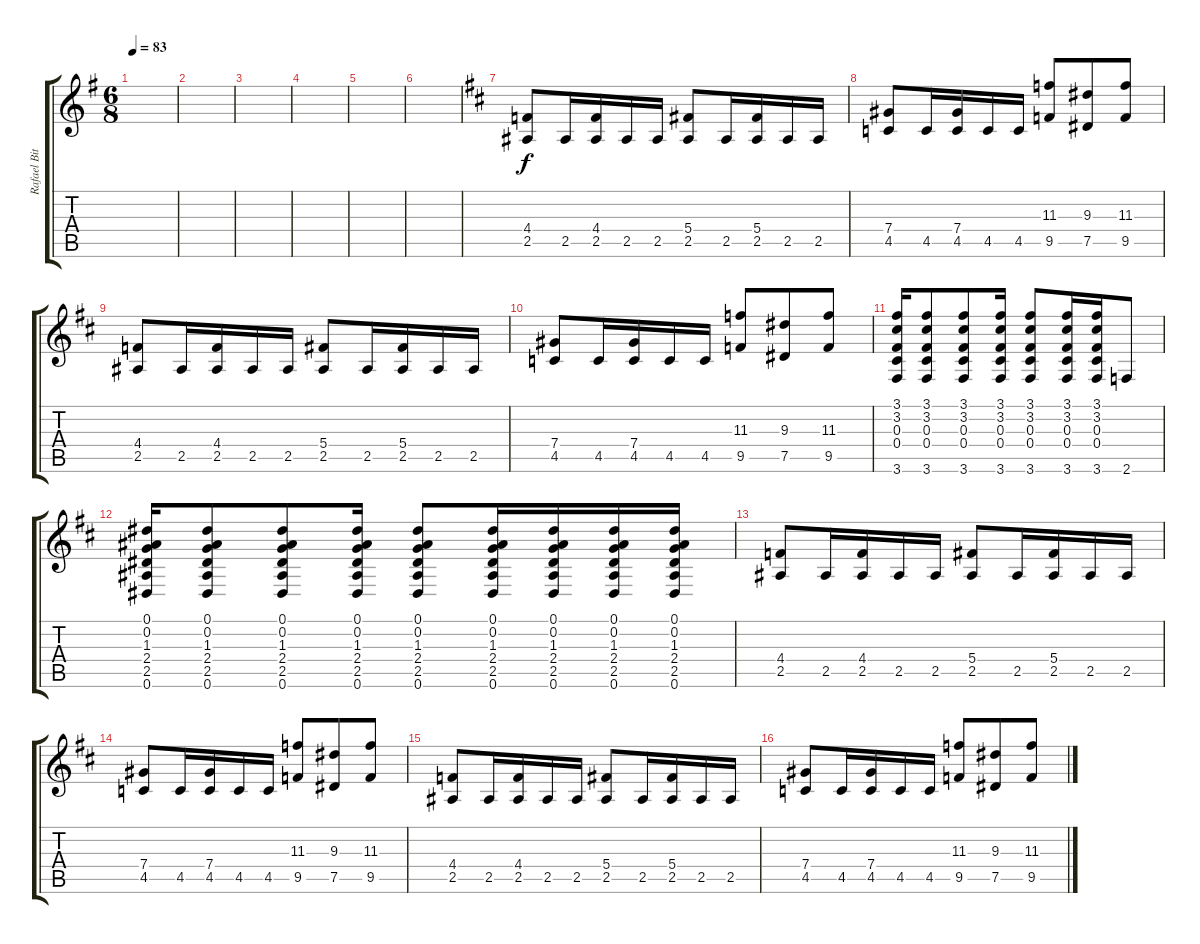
\track ("Rafael Bittencourt" "Rafael Bit") {instrument distortionguitar}
\staff {score tabs}
\tuning (Eb4 Bb3 Gb3 Db3 Ab2 Eb2) {hide}
\ts (6 8)
\tempo 83
\clef g2
\ks g
|
|
|
|
|
|
\ks d
(4.4 2.5).8{instrument distortionguitar} 2.5.16 (4.4 2.5).16 2.5.16 2.5.16 (5.4 2.5).8 2.5.16 (5.4 2.5).16 2.5.16 2.5.16 |
(7.4 4.5).8 4.5.16 (7.4 4.5).16 4.5.16 4.5.16 (11.3 9.5).8 (9.3 7.5).8 (11.3 9.5).8 |
(4.4 2.5).8{instrument distortionguitar} 2.5.16 (4.4 2.5).16 2.5.16 2.5.16 (5.4 2.5).8 2.5.16 (5.4 2.5).16 2.5.16 2.5.16 |
(7.4 4.5).8 4.5.16 (7.4 4.5).16 4.5.16 4.5.16 (11.3 9.5).8 (9.3 7.5).8 (11.3 9.5).8 |
(3.1 3.2 0.3 0.4 3.6).16 (3.1 3.2 0.3 0.4 3.6).8 (3.1 3.2 0.3 0.4 3.6).8 (3.1 3.2 0.3 0.4 3.6).16 (3.1 3.2 0.3 0.4 3.6).8 (3.1 3.2 0.3 0.4 3.6).16 (3.1 3.2 0.3 0.4 3.6).16 2.6.8 |
(0.1 0.2 1.3 2.4 2.5 0.6).16 (0.1 0.2 1.3 2.4 2.5 0.6).8 (0.1 0.2 1.3 2.4 2.5 0.6).8 (0.1 0.2 1.3 2.4 2.5 0.6).16 (0.1 0.2 1.3 2.4 2.5 0.6).8 (0.1 0.2 1.3 2.4 2.5 0.6).16 (0.1 0.2 1.3 2.4 2.5 0.6).16 (0.1 0.2 1.3 2.4 2.5 0.6).16 (0.1 0.2 1.3 2.4 2.5 0.6).16 |
(4.4 2.5).8{instrument distortionguitar} 2.5.16 (4.4 2.5).16 2.5.16 2.5.16 (5.4 2.5).8 2.5.16 (5.4 2.5).16 2.5.16 2.5.16 |
(7.4 4.5).8 4.5.16 (7.4 4.5).16 4.5.16 4.5.16 (11.3 9.5).8 (9.3 7.5).8 (11.3 9.5).8 |
(4.4 2.5).8{instrument distortionguitar} 2.5.16 (4.4 2.5).16 2.5.16 2.5.16 (5.4 2.5).8 2.5.16 (5.4 2.5).16 2.5.16 2.5.16 |
(7.4 4.5).8 4.5.16 (7.4 4.5).16 4.5.16 4.5.16 (11.3 9.5).8 (9.3 7.5).8 (11.3 9.5).8
